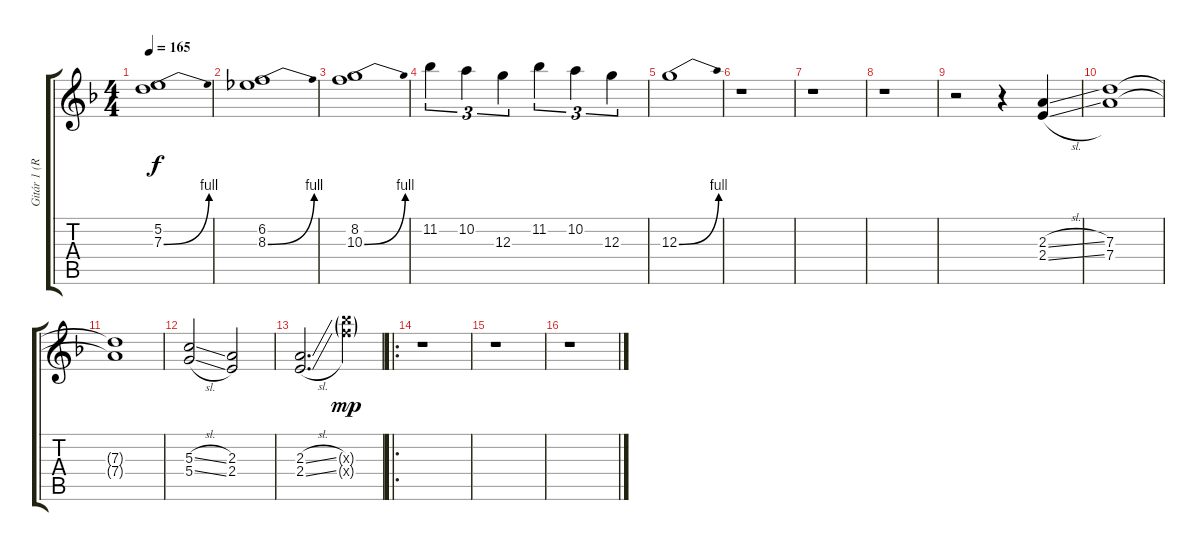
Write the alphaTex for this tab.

\track ("Gitár 1 (Ritchie Blackmore)" "Gitár 1 (R") {instrument distortionguitar}
\staff {score tabs}
\tuning (E4 B3 G3 D3 A2 E2) {hide}
\ts (4 4)
\tempo 165
\clef g2
\ks f
(5.2 7.3{be (bend 0 0 60 4)}).1{dy f} |
(6.2 8.3{be (bend 0 0 60 4)}).1 |
(8.2 10.3{be (bend 0 0 60 4)}).1 |
11.2.4{tu (3 2)} 10.2.4{tu (3 2)} 12.3.4{tu (3 2)} 11.2.4{tu (3 2)} 10.2.4{tu (3 2)} 12.3.4{tu (3 2)} |
12.3{be (bend 0 0 60 4)}.1 |
r.1 |
r.1 |
r.1 |
r.2 r.4 (2.3{sl} 2.4{sl}).4 |
(7.3 7.4).1 |
(7.3{t} 7.4{t}).1 |
(5.3{sl} 5.4{sl}).2 (2.3 2.4).2 |
(2.3{sl} 2.4{sl}).2{d} (15.3{g x} 15.4{g x}).4{dy mp} |
\ro
r.1 |
r.1 |
r.1
